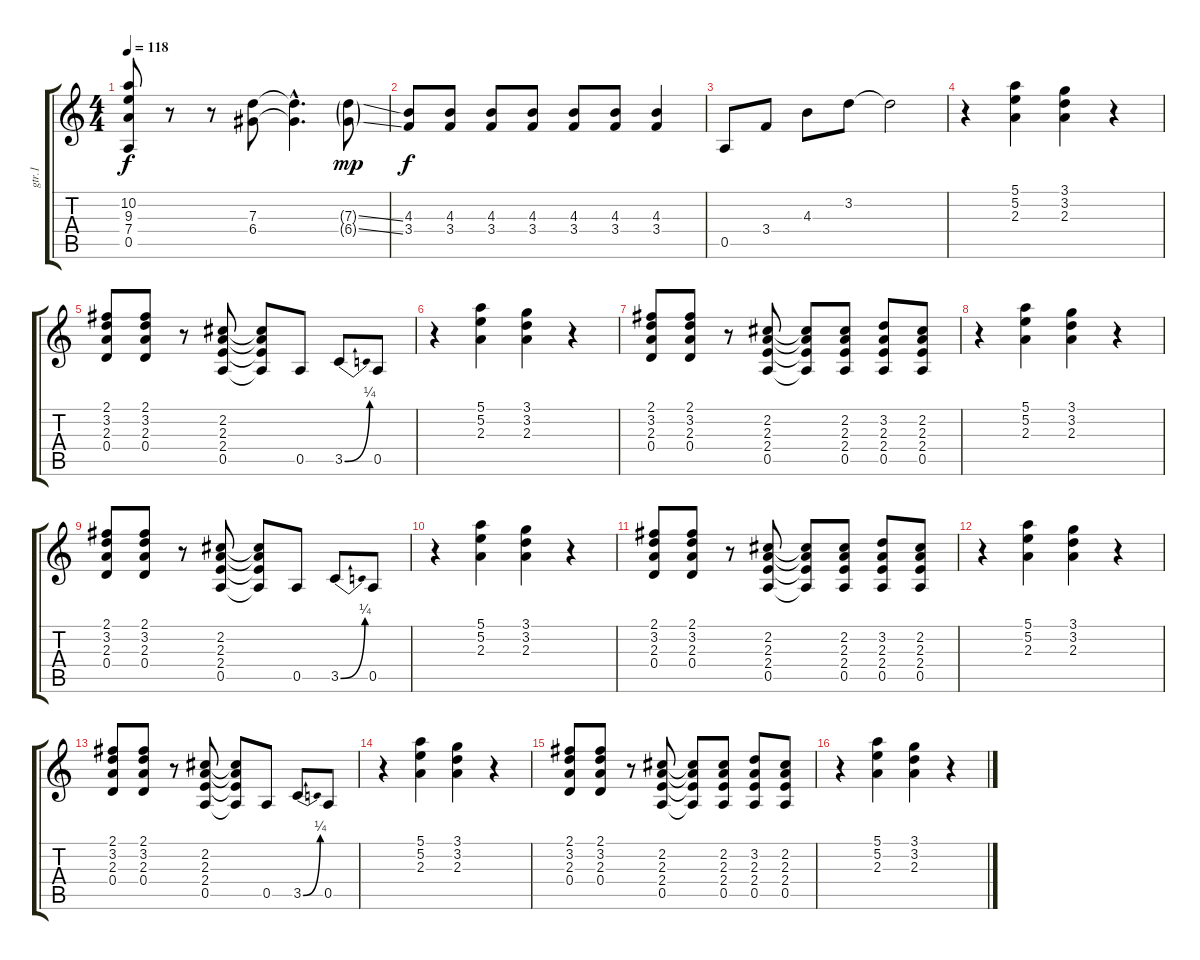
\track ("gtr.1" "gtr.1") {instrument distortionguitar}
\staff {score tabs}
\tuning (E4 B3 G3 D3 A2 E2) {hide}
\ts (4 4)
\tempo 118
\clef g2
\ks c
(10.2 9.3 7.4 0.5).8{dy f} r.8 r.8 (7.3 6.4).8 (7.3{hac t} 6.4{hac t}).4{d} (7.3{ss g} 6.4{ss g}).8{dy mp} |
(4.3 3.4).8{dy f} (4.3 3.4).8 (4.3 3.4).8 (4.3 3.4).8 (4.3 3.4).8 (4.3 3.4).8 (4.3 3.4).4 |
0.5.8 3.4.8 4.3.8 3.2.8 3.2{t}.2 |
r.4 (5.1 5.2 2.3).4 (3.1 3.2 2.3).4 r.4 |
(2.1 3.2 2.3 0.4).8 (2.1 3.2 2.3 0.4).8 r.8 (2.2 2.3 2.4 0.5).8 (2.2{t} 2.3{t} 2.4{t} 0.5{t}).8 0.5.8 3.5{be (bend 0 0 60 1)}.8 0.5.8 |
r.4 (5.1 5.2 2.3).4 (3.1 3.2 2.3).4 r.4 |
(2.1 3.2 2.3 0.4).8 (2.1 3.2 2.3 0.4).8 r.8 (2.2 2.3 2.4 0.5).8 (2.2{t} 2.3{t} 2.4{t} 0.5{t}).8 (2.2 2.3 2.4 0.5).8 (3.2 2.3 2.4 0.5).8 (2.2 2.3 2.4 0.5).8 |
r.4 (5.1 5.2 2.3).4 (3.1 3.2 2.3).4 r.4 |
(2.1 3.2 2.3 0.4).8 (2.1 3.2 2.3 0.4).8 r.8 (2.2 2.3 2.4 0.5).8 (2.2{t} 2.3{t} 2.4{t} 0.5{t}).8 0.5.8 3.5{be (bend 0 0 60 1)}.8 0.5.8 |
r.4 (5.1 5.2 2.3).4 (3.1 3.2 2.3).4 r.4 |
(2.1 3.2 2.3 0.4).8 (2.1 3.2 2.3 0.4).8 r.8 (2.2 2.3 2.4 0.5).8 (2.2{t} 2.3{t} 2.4{t} 0.5{t}).8 (2.2 2.3 2.4 0.5).8 (3.2 2.3 2.4 0.5).8 (2.2 2.3 2.4 0.5).8 |
r.4 (5.1 5.2 2.3).4 (3.1 3.2 2.3).4 r.4 |
(2.1 3.2 2.3 0.4).8 (2.1 3.2 2.3 0.4).8 r.8 (2.2 2.3 2.4 0.5).8 (2.2{t} 2.3{t} 2.4{t} 0.5{t}).8 0.5.8 3.5{be (bend 0 0 60 1)}.8 0.5.8 |
r.4 (5.1 5.2 2.3).4 (3.1 3.2 2.3).4 r.4 |
(2.1 3.2 2.3 0.4).8 (2.1 3.2 2.3 0.4).8 r.8 (2.2 2.3 2.4 0.5).8 (2.2{t} 2.3{t} 2.4{t} 0.5{t}).8 (2.2 2.3 2.4 0.5).8 (3.2 2.3 2.4 0.5).8 (2.2 2.3 2.4 0.5).8 |
r.4 (5.1 5.2 2.3).4 (3.1 3.2 2.3).4 r.4
